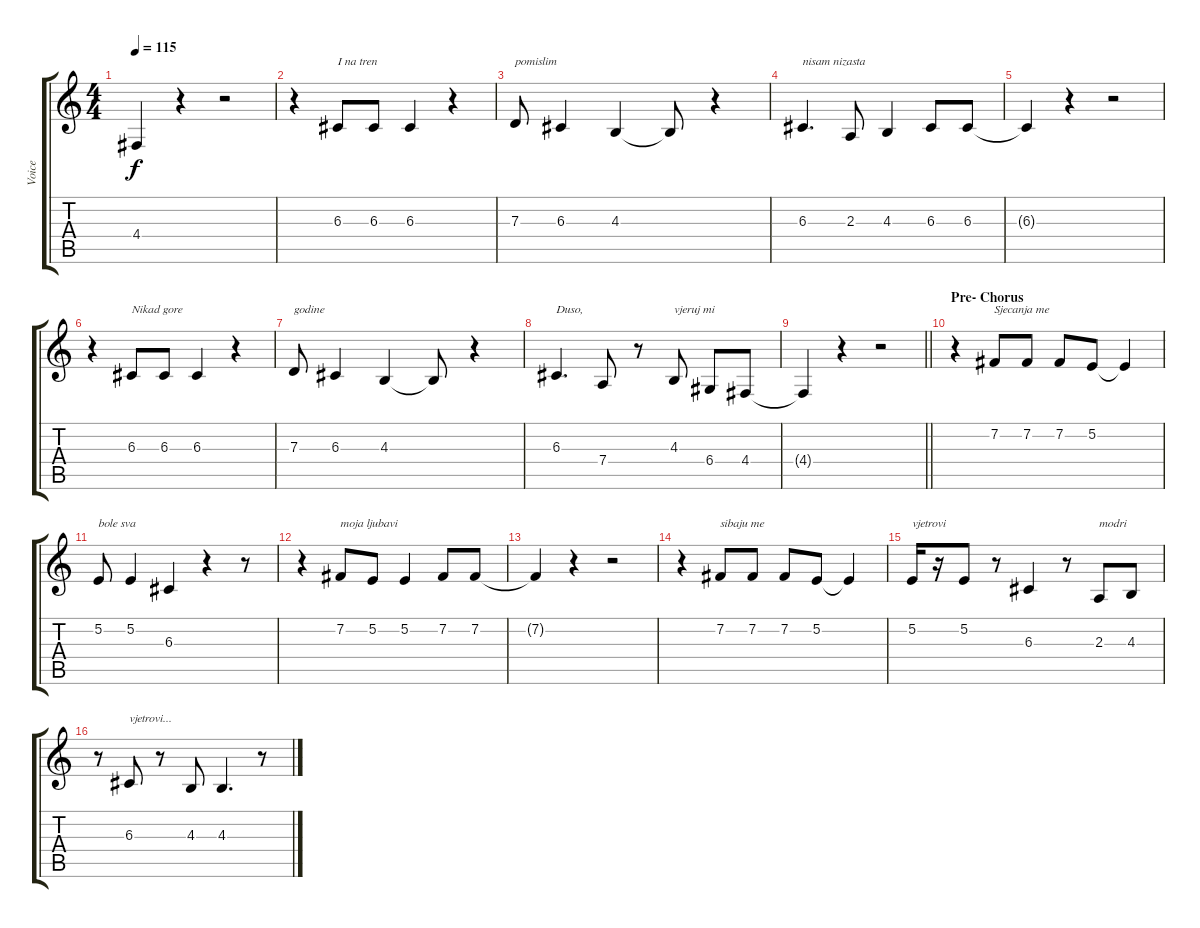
\track ("Voice" "Voice") {instrument tenorsax}
\staff {score tabs}
\tuning (E4 B3 G3 D3 A2 E2) {hide}
\ts (4 4)
\tempo 115
\clef g2
\ks c
4.4.4{dy f} r.4 r.2 |
r.4 6.3.8{txt "I na tren"} 6.3.8 6.3.4 r.4 |
7.3.8{txt "pomislim"} 6.3.4 4.3.4 4.3{t}.8 r.4 |
6.3.4{d txt "nisam nizasta"} 2.3.8 4.3.4 6.3.8 6.3.8 |
6.3{t}.4 r.4 r.2 |
r.4 6.3.8{txt "Nikad gore"} 6.3.8 6.3.4 r.4 |
7.3.8{txt "godine"} 6.3.4 4.3.4 4.3{t}.8 r.4 |
6.3.4{d txt "Duso,"} 7.4.8 r.8 4.3.8{txt "vjeruj mi"} 6.4.8 4.4.8 |
\barLineRight lightlight
4.4{t}.4 r.4 r.2 |
\section ("" "Pre- Chorus")
r.4 7.2.8{txt "Sjecanja me"} 7.2.8 7.2.8 5.2.8 5.2{t}.4 |
5.2.8{txt "bole sva"} 5.2.4 6.3.4 r.4 r.8 |
r.4 7.2.8{txt "moja ljubavi"} 5.2.8 5.2.4 7.2.8 7.2.8 |
7.2{t}.4 r.4 r.2 |
r.4 7.2.8{txt "sibaju me"} 7.2.8 7.2.8 5.2.8 5.2{t}.4 |
5.2.16{txt "vjetrovi"} r.16 5.2.8 r.8 6.3.4 r.8 2.3.8{txt "modri"} 4.3.8 |
r.8 6.3.8{txt "vjetrovi..."} r.8 4.3.8 4.3.4{d} r.8
